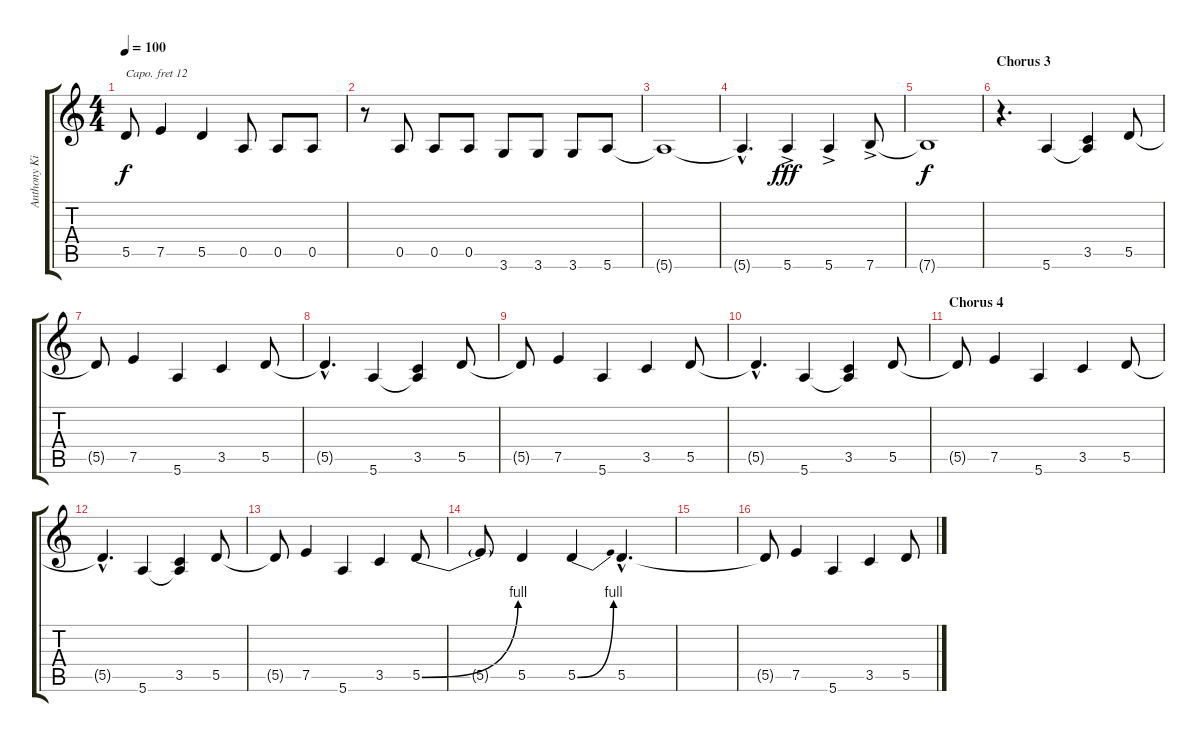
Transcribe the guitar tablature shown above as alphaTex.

\track ("Anthony Kiedis - Vocal" "Anthony Ki") {instrument lead8bassandlead}
\staff {score tabs}
\capo 12
\tuning (E4 B3 G3 D3 A2 E2) {hide}
\ts (4 4)
\tempo 100
\clef g2
\ks c
5.5.8{dy f} 7.5.4 5.5.4 0.5.8 0.5.8 0.5.8 |
r.8 0.5.8 0.5.8 0.5.8 3.6.8 3.6.8 3.6.8 5.6.8 |
5.6{t}.1 |
5.6{hac t}.4{d} 5.6{ac}.4{dy fff} 5.6{ac}.4 7.6{ac}.8 |
7.6{t}.1{dy f} |
\section ("" "Chorus 3")
r.4{d} 5.6.4 (3.5 5.6{t}).4 5.5.8 |
5.5{t}.8 7.5.4 5.6.4 3.5.4 5.5.8 |
5.5{hac t}.4{d} 5.6.4 (3.5 5.6{t}).4 5.5.8 |
5.5{t}.8 7.5.4 5.6.4 3.5.4 5.5.8 |
5.5{hac t}.4{d} 5.6.4 (3.5 5.6{t}).4 5.5.8 |
\section ("" "Chorus 4")
5.5{t}.8 7.5.4 5.6.4 3.5.4 5.5.8 |
5.5{hac t}.4{d} 5.6.4 (3.5 5.6{t}).4 5.5.8 |
5.5{t}.8 7.5.4 5.6.4 3.5.4 5.5{be (bend 0 0 60 4)}.8 |
5.5{t}.8 5.5.4 5.5{be (bend 0 0 60 4)}.4 5.5{hac}.4{d} |
|
5.5{t}.8 7.5.4 5.6.4 3.5.4 5.5.8
